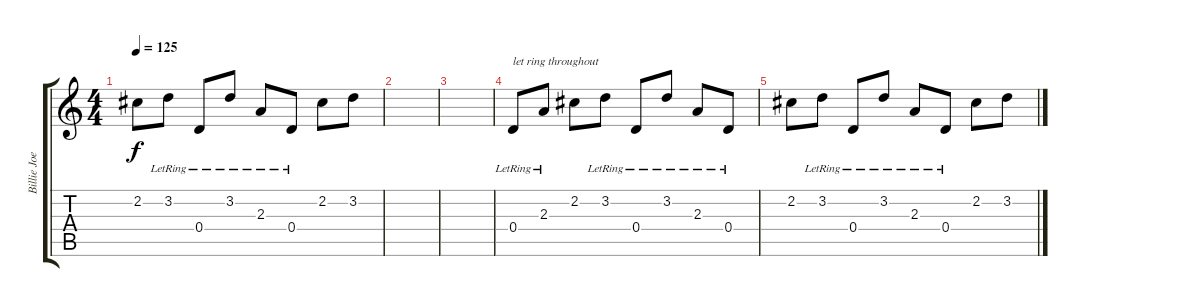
\track ("Billie Joe Clean" "Billie Joe") {instrument electricguitarclean}
\staff {score tabs}
\tuning (E4 B3 G3 D3 A2 D2) {hide}
\ts (4 4)
\tempo 125
\clef g2
\ks c
2.2.8{dy f} 3.2{lr}.8 0.4{lr}.8 3.2{lr}.8 2.3{lr}.8 0.4{lr}.8 2.2.8 3.2.8 |
|
|
0.4{lr}.8{txt "let ring throughout"} 2.3{lr}.8 2.2.8 3.2{lr}.8 0.4{lr}.8 3.2{lr}.8 2.3{lr}.8 0.4{lr}.8 |
2.2.8 3.2{lr}.8 0.4{lr}.8 3.2{lr}.8 2.3{lr}.8 0.4{lr}.8 2.2.8 3.2.8
